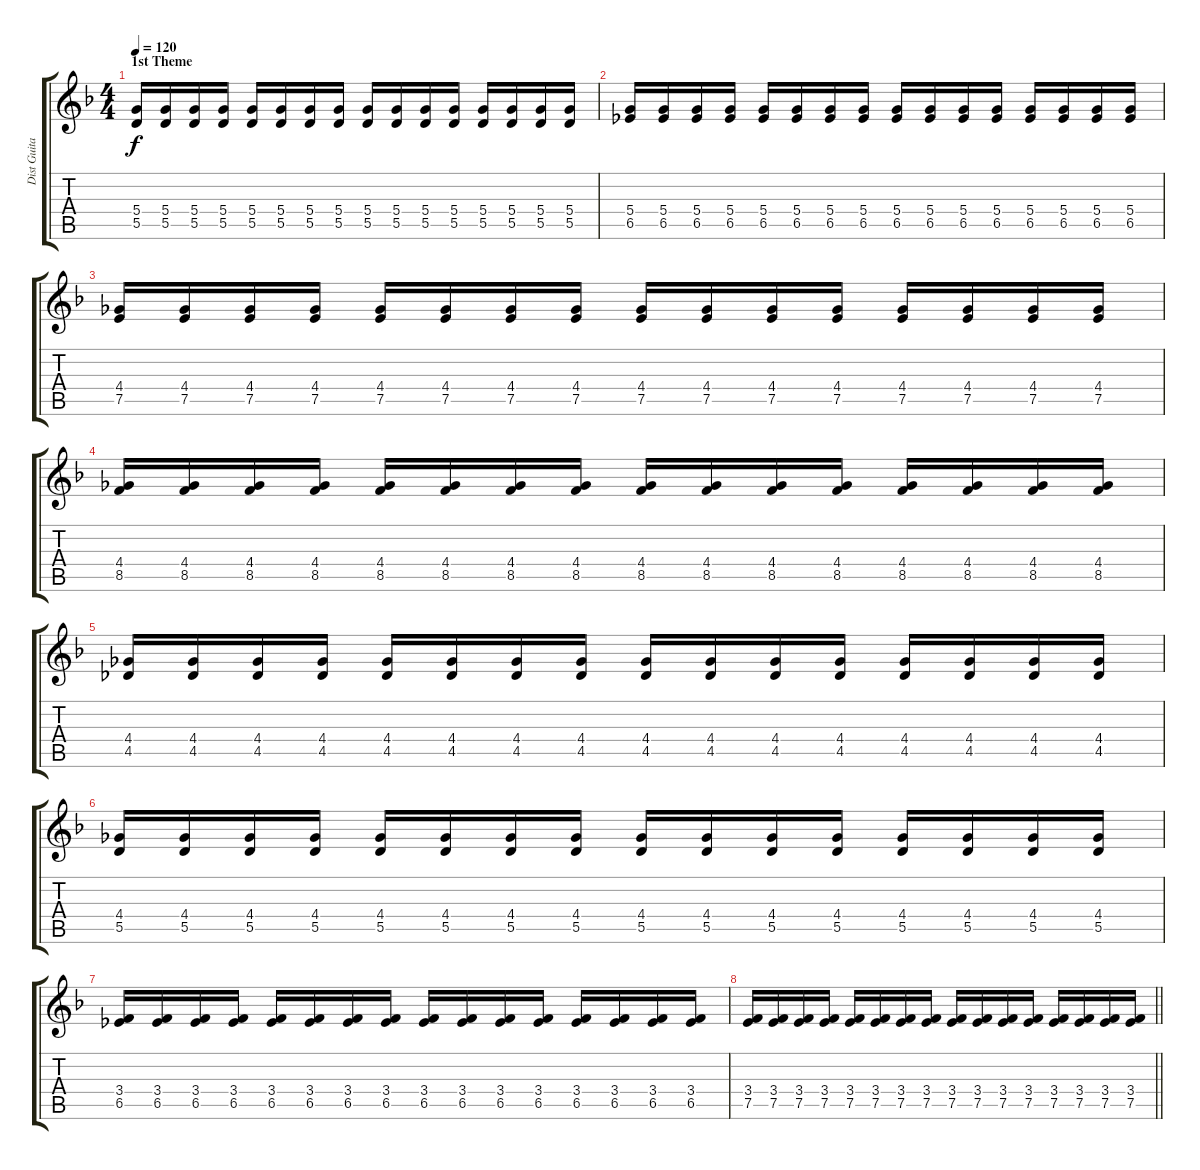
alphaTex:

\track ("Dist Guitar" "Dist Guita") {instrument distortionguitar}
\staff {score tabs}
\tuning (E4 B3 G3 D3 A2 E2) {hide}
\ts (4 4)
\section ("" "1st Theme")
\tempo 120
\clef g2
\ks dminor
(5.4 5.5).16{dy f} (5.4 5.5).16 (5.4 5.5).16 (5.4 5.5).16 (5.4 5.5).16 (5.4 5.5).16 (5.4 5.5).16 (5.4 5.5).16 (5.4 5.5).16 (5.4 5.5).16 (5.4 5.5).16 (5.4 5.5).16 (5.4 5.5).16 (5.4 5.5).16 (5.4 5.5).16 (5.4 5.5).16 |
(5.4 6.5).16 (5.4 6.5).16 (5.4 6.5).16 (5.4 6.5).16 (5.4 6.5).16 (5.4 6.5).16 (5.4 6.5).16 (5.4 6.5).16 (5.4 6.5).16 (5.4 6.5).16 (5.4 6.5).16 (5.4 6.5).16 (5.4 6.5).16 (5.4 6.5).16 (5.4 6.5).16 (5.4 6.5).16 |
(4.4 7.5).16 (4.4 7.5).16 (4.4 7.5).16 (4.4 7.5).16 (4.4 7.5).16 (4.4 7.5).16 (4.4 7.5).16 (4.4 7.5).16 (4.4 7.5).16 (4.4 7.5).16 (4.4 7.5).16 (4.4 7.5).16 (4.4 7.5).16 (4.4 7.5).16 (4.4 7.5).16 (4.4 7.5).16 |
(4.4 8.5).16 (4.4 8.5).16 (4.4 8.5).16 (4.4 8.5).16 (4.4 8.5).16 (4.4 8.5).16 (4.4 8.5).16 (4.4 8.5).16 (4.4 8.5).16 (4.4 8.5).16 (4.4 8.5).16 (4.4 8.5).16 (4.4 8.5).16 (4.4 8.5).16 (4.4 8.5).16 (4.4 8.5).16 |
(4.4 4.5).16 (4.4 4.5).16 (4.4 4.5).16 (4.4 4.5).16 (4.4 4.5).16 (4.4 4.5).16 (4.4 4.5).16 (4.4 4.5).16 (4.4 4.5).16 (4.4 4.5).16 (4.4 4.5).16 (4.4 4.5).16 (4.4 4.5).16 (4.4 4.5).16 (4.4 4.5).16 (4.4 4.5).16 |
(4.4 5.5).16 (4.4 5.5).16 (4.4 5.5).16 (4.4 5.5).16 (4.4 5.5).16 (4.4 5.5).16 (4.4 5.5).16 (4.4 5.5).16 (4.4 5.5).16 (4.4 5.5).16 (4.4 5.5).16 (4.4 5.5).16 (4.4 5.5).16 (4.4 5.5).16 (4.4 5.5).16 (4.4 5.5).16 |
(3.4 6.5).16 (3.4 6.5).16 (3.4 6.5).16 (3.4 6.5).16 (3.4 6.5).16 (3.4 6.5).16 (3.4 6.5).16 (3.4 6.5).16 (3.4 6.5).16 (3.4 6.5).16 (3.4 6.5).16 (3.4 6.5).16 (3.4 6.5).16 (3.4 6.5).16 (3.4 6.5).16 (3.4 6.5).16 |
\barLineRight lightlight
(3.4 7.5).16 (3.4 7.5).16 (3.4 7.5).16 (3.4 7.5).16 (3.4 7.5).16 (3.4 7.5).16 (3.4 7.5).16 (3.4 7.5).16 (3.4 7.5).16 (3.4 7.5).16 (3.4 7.5).16 (3.4 7.5).16 (3.4 7.5).16 (3.4 7.5).16 (3.4 7.5).16 (3.4 7.5).16
